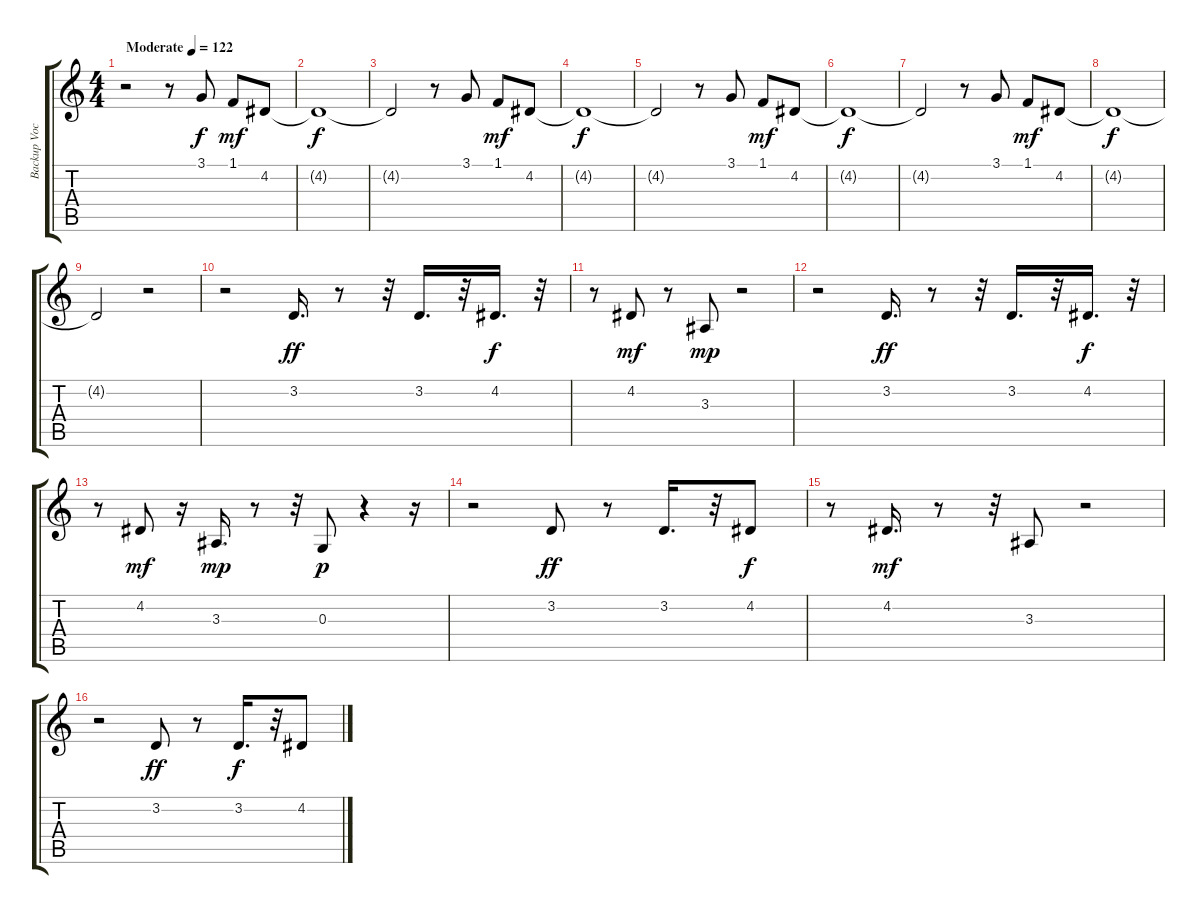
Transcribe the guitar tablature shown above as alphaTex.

\track ("Backup Vocals" "Backup Voc") {instrument lead3calliope}
\staff {score tabs}
\tuning (E4 B3 G3 D3 A2 E2) {hide}
\ts (4 4)
\tempo (122 "Moderate")
\clef g2
\ks c
r.2{dy f instrument lead3calliope} r.8 3.1.8 1.1.8{dy mf} 4.2.8 |
4.2{t}.1{dy f} |
4.2{t}.2 r.8 3.1.8 1.1.8{dy mf} 4.2.8 |
4.2{t}.1{dy f} |
4.2{t}.2 r.8 3.1.8 1.1.8{dy mf} 4.2.8 |
4.2{t}.1{dy f} |
4.2{t}.2 r.8 3.1.8 1.1.8{dy mf} 4.2.8 |
4.2{t}.1{dy f} |
4.2{t}.2 r.2 |
r.2 3.2.16{d dy ff} r.8 r.32 3.2.16{d} r.32 4.2.16{d dy f} r.32 |
r.8 4.2.8{dy mf} r.8 3.3.8{dy mp} r.2 |
r.2 3.2.16{d dy ff} r.8 r.32 3.2.16{d} r.32 4.2.16{d dy f} r.32 |
r.8 4.2.8{dy mf} r.16 3.3.16{d dy mp} r.8 r.32 0.3.8{dy p} r.4 r.16 |
r.2 3.2.8{dy ff} r.8 3.2.16{d} r.32 4.2.8{dy f} |
r.8 4.2.16{d dy mf} r.8 r.32 3.3.8 r.2 |
r.2 3.2.8{dy ff} r.8 3.2.16{d dy f} r.32 4.2.8
